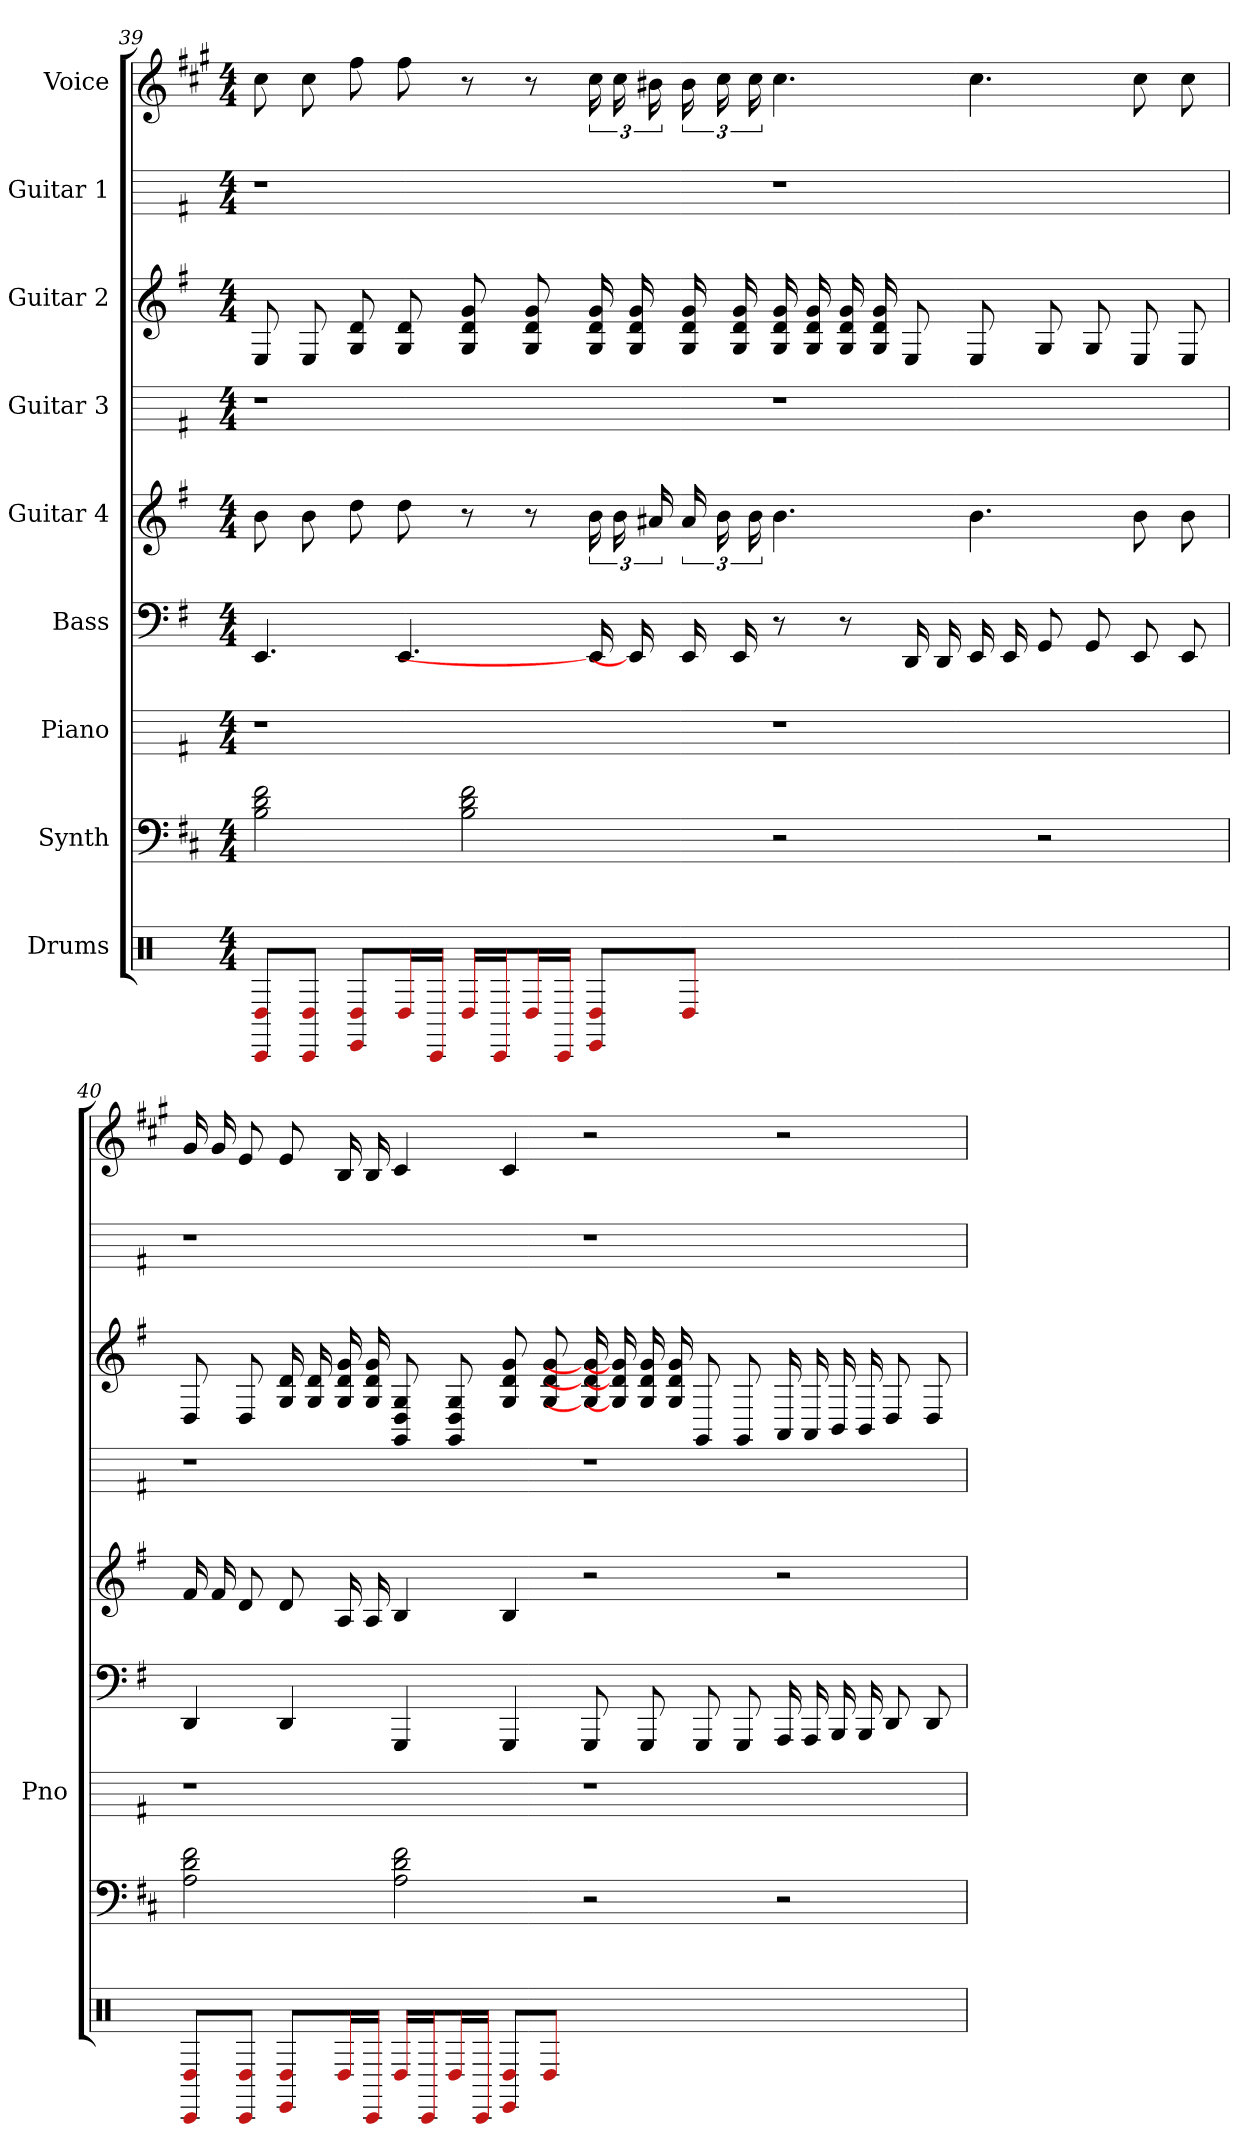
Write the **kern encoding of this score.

**kern	**kern	**kern	**kern	**kern	**kern	**kern	**kern	**kern
*part9	*part8	*part7	*part6	*part5	*part4	*part3	*part2	*part1
*staff9	*staff8	*staff7	*staff6	*staff5	*staff4	*staff3	*staff2	*staff1
*I"Drums	*I"Synth	*I"Piano	*I"Bass	*I"Guitar 4	*I"Guitar 3	*I"Guitar 2	*I"Guitar 1	*I"Voice
*	*	*I'Pno	*	*	*	*	*	*
*clefX	*	*	*	*	*	*	*	*
*	*ITrd4c7	*	*	*	*	*	*	*ITrd1c2
*k[]	*k[f#]	*k[f#]	*k[f#]	*k[f#]	*k[f#]	*k[f#]	*k[f#]	*k[f#]
*M4/4	*M4/4	*M4/4	*M4/4	*M4/4	*M4/4	*M4/4	*M4/4	*M4/4
=39	=39	=39	=39	=39	=39	=39	=39	=39
8D#/ 8CC/L	2B 2G 2E	1r	4.EE	8b	1r	8E	1r	8b
8D#/ 8CC/J	.	.	.	8b	.	8E	.	8b
8D#/ 8EE/L	.	.	.	8dd	.	8d 8G	.	8ee
16D#/L	.	.	4.EE	8dd	.	8d 8G	.	8ee
16CC/JJ	.	.	.	.	.	.	.	.
16D#/LL	2B 2G 2E	.	.	8r	.	8g 8d 8G	.	8r
16CC/J	.	.	.	.	.	.	.	.
16D#/L	.	.	.	8r	.	8g 8d 8G	.	8r
16CC/JJ	.	.	.	.	.	.	.	.
8D#/ 8EE/L	.	.	16EE]	24b	.	16g 16d 16G	.	24b
.	.	.	.	24b	.	.	.	24b
.	.	.	16EE]	.	.	16g 16d 16G	.	.
.	.	.	.	24a#	.	.	.	24a#
8D#/J	.	.	16EE	24a#	.	16g 16d 16G	.	24a#
.	.	.	.	24b	.	.	.	24b
.	.	.	16EE	.	.	16g 16d 16G	.	.
.	.	.	.	24b	.	.	.	24b
1ryy	2r	1r	8r	4.b	1r	16g 16d 16G	1r	4.b
.	.	.	.	.	.	16g 16d 16G	.	.
.	.	.	8r	.	.	16g 16d 16G	.	.
.	.	.	.	.	.	16g 16d 16G	.	.
.	.	.	16DD	.	.	8E	.	.
.	.	.	16DD	.	.	.	.	.
.	.	.	16EE	4.b	.	8E	.	4.b
.	.	.	16EE	.	.	.	.	.
.	2r	.	8GG	.	.	8G	.	.
.	.	.	8GG	.	.	8G	.	.
.	.	.	8EE	8b	.	8E	.	8b
.	.	.	8EE	8b	.	8E	.	8b
=40	=40	=40	=40	=40	=40	=40	=40	=40
8D#/ 8CC/L	2B 2G 2D	1r	4DD	16f#	1r	8D	1r	16f#
.	.	.	.	16f#	.	.	.	16f#
8D#/ 8CC/J	.	.	.	8d	.	8D	.	8d
8D#/ 8EE/L	.	.	4DD	8d	.	16d 16G	.	8d
.	.	.	.	.	.	16d 16G	.	.
16D#/L	.	.	.	16A	.	16g 16d 16G	.	16A
16CC/JJ	.	.	.	16A	.	16g 16d 16G	.	16A
16D#/LL	2B 2G 2D	.	4GGG	4B	.	8G 8D 8GG	.	4B
16CC/J	.	.	.	.	.	.	.	.
16D#/L	.	.	.	.	.	8G 8D 8GG	.	.
16CC/JJ	.	.	.	.	.	.	.	.
8D#/ 8EE/L	.	.	4GGG	4B	.	8g 8d 8G	.	4B
8D#/J	.	.	.	.	.	8g 8d 8G	.	.
1ryy	2r	1r	8GGG	2r	1r	16g] 16d] 16G]	1r	2r
.	.	.	.	.	.	16g] 16d] 16G]	.	.
.	.	.	8GGG	.	.	16g 16d 16G	.	.
.	.	.	.	.	.	16g 16d 16G	.	.
.	.	.	8GGG	.	.	8GG	.	.
.	.	.	8GGG	.	.	8GG	.	.
.	2r	.	16AAA	2r	.	16AA	.	2r
.	.	.	16AAA	.	.	16AA	.	.
.	.	.	16BBB	.	.	16BB	.	.
.	.	.	16BBB	.	.	16BB	.	.
.	.	.	8DD	.	.	8D	.	.
.	.	.	8DD	.	.	8D	.	.
=	=	=	=	=	=	=	=	=
*-	*-	*-	*-	*-	*-	*-	*-	*-
